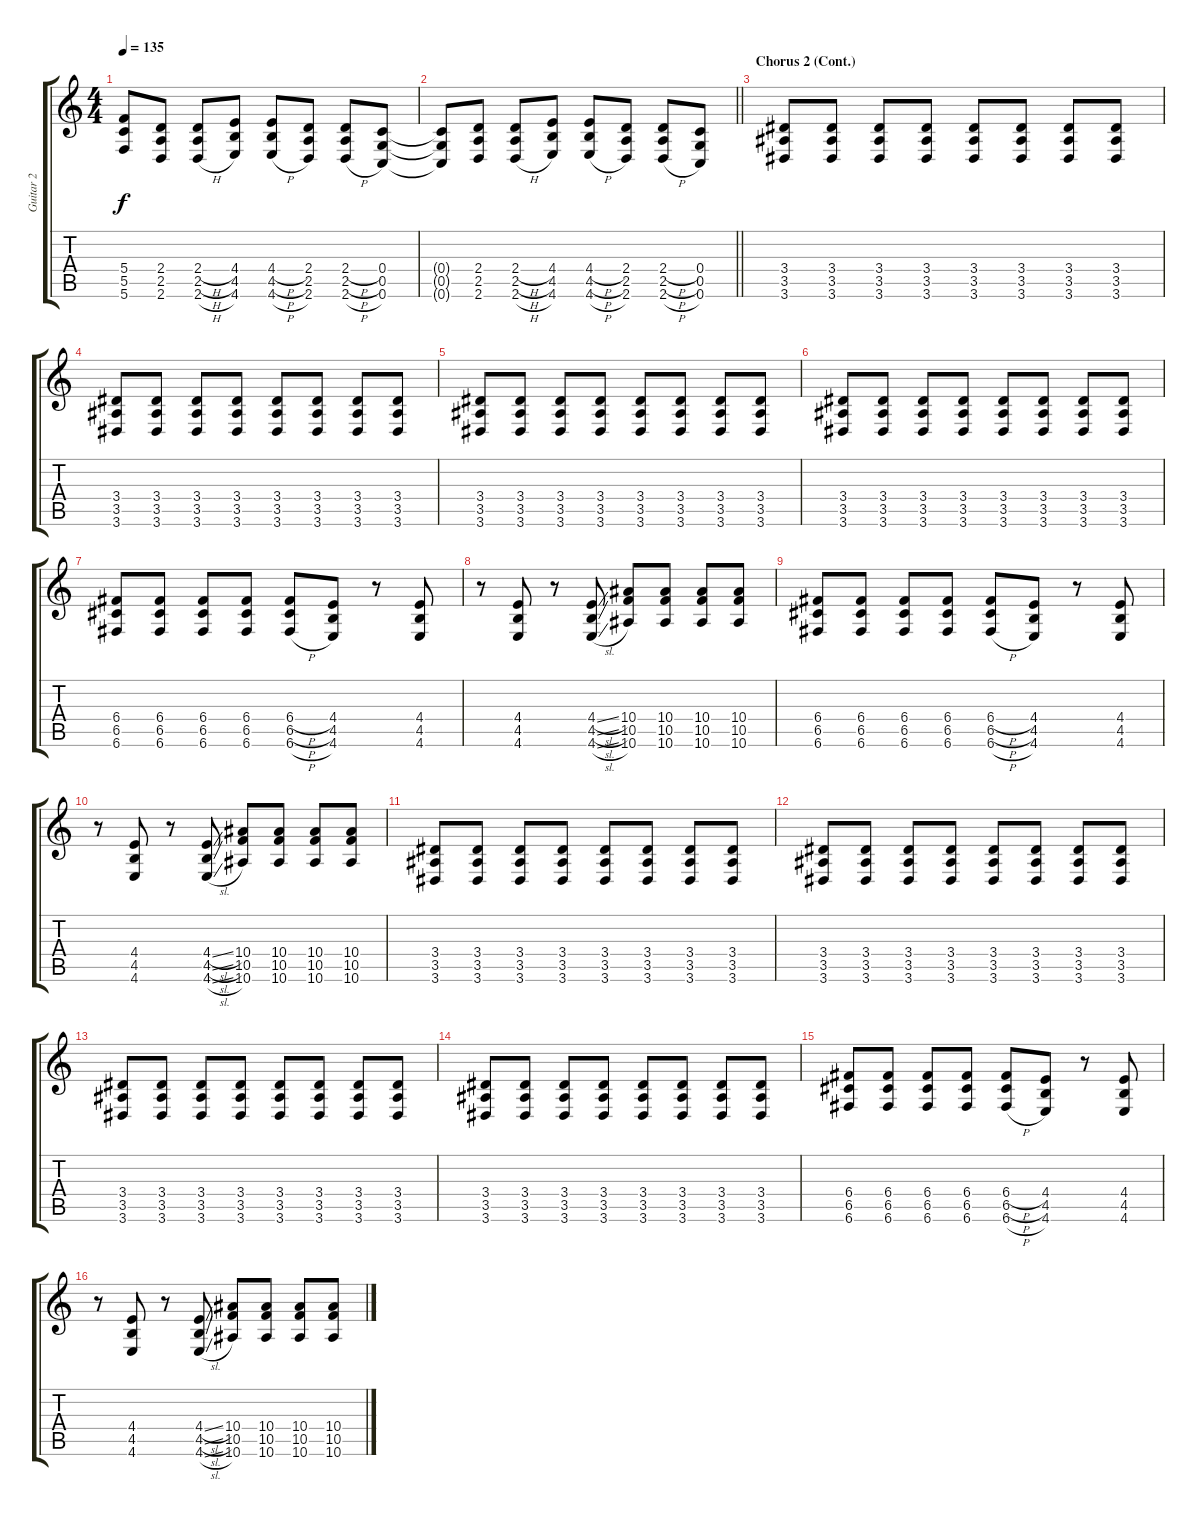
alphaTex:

\track ("Guitar 2" "Guitar 2") {instrument distortionguitar}
\staff {score tabs}
\tuning (D4 A3 F3 C3 G2 C2) {hide}
\ts (4 4)
\tempo 135
\clef g2
\ks c
(5.4 5.5 5.6).8{dy f} (2.4 2.5 2.6).8 (2.4{h} 2.5{h} 2.6{h}).8 (4.4 4.5 4.6).8 (4.4{h} 4.5{h} 4.6{h}).8 (2.4 2.5 2.6).8 (2.4{h} 2.5{h} 2.6{h}).8 (0.4 0.5 0.6).8 |
\barLineRight lightlight
(0.4{t} 0.5{t} 0.6{t}).8 (2.4 2.5 2.6).8 (2.4{h} 2.5{h} 2.6{h}).8 (4.4 4.5 4.6).8 (4.4{h} 4.5{h} 4.6{h}).8 (2.4 2.5 2.6).8 (2.4{h} 2.5{h} 2.6{h}).8 (0.4 0.5 0.6).8 |
\section ("" "Chorus 2 (Cont.)")
(3.4 3.5 3.6).8 (3.4 3.5 3.6).8 (3.4 3.5 3.6).8 (3.4 3.5 3.6).8 (3.4 3.5 3.6).8 (3.4 3.5 3.6).8 (3.4 3.5 3.6).8 (3.4 3.5 3.6).8 |
(3.4 3.5 3.6).8 (3.4 3.5 3.6).8 (3.4 3.5 3.6).8 (3.4 3.5 3.6).8 (3.4 3.5 3.6).8 (3.4 3.5 3.6).8 (3.4 3.5 3.6).8 (3.4 3.5 3.6).8 |
(3.4 3.5 3.6).8 (3.4 3.5 3.6).8 (3.4 3.5 3.6).8 (3.4 3.5 3.6).8 (3.4 3.5 3.6).8 (3.4 3.5 3.6).8 (3.4 3.5 3.6).8 (3.4 3.5 3.6).8 |
(3.4 3.5 3.6).8 (3.4 3.5 3.6).8 (3.4 3.5 3.6).8 (3.4 3.5 3.6).8 (3.4 3.5 3.6).8 (3.4 3.5 3.6).8 (3.4 3.5 3.6).8 (3.4 3.5 3.6).8 |
(6.4 6.5 6.6).8 (6.4 6.5 6.6).8 (6.4 6.5 6.6).8 (6.4 6.5 6.6).8 (6.4{h} 6.5{h} 6.6{h}).8 (4.4 4.5 4.6).8 r.8 (4.4 4.5 4.6).8 |
r.8 (4.4 4.5 4.6).8 r.8 (4.4{sl} 4.5{sl} 4.6{sl}).8 (10.4 10.5 10.6).8 (10.4 10.5 10.6).8 (10.4 10.5 10.6).8 (10.4 10.5 10.6).8 |
(6.4 6.5 6.6).8 (6.4 6.5 6.6).8 (6.4 6.5 6.6).8 (6.4 6.5 6.6).8 (6.4{h} 6.5{h} 6.6{h}).8 (4.4 4.5 4.6).8 r.8 (4.4 4.5 4.6).8 |
r.8 (4.4 4.5 4.6).8 r.8 (4.4{sl} 4.5{sl} 4.6{sl}).8 (10.4 10.5 10.6).8 (10.4 10.5 10.6).8 (10.4 10.5 10.6).8 (10.4 10.5 10.6).8 |
(3.4 3.5 3.6).8 (3.4 3.5 3.6).8 (3.4 3.5 3.6).8 (3.4 3.5 3.6).8 (3.4 3.5 3.6).8 (3.4 3.5 3.6).8 (3.4 3.5 3.6).8 (3.4 3.5 3.6).8 |
(3.4 3.5 3.6).8 (3.4 3.5 3.6).8 (3.4 3.5 3.6).8 (3.4 3.5 3.6).8 (3.4 3.5 3.6).8 (3.4 3.5 3.6).8 (3.4 3.5 3.6).8 (3.4 3.5 3.6).8 |
(3.4 3.5 3.6).8 (3.4 3.5 3.6).8 (3.4 3.5 3.6).8 (3.4 3.5 3.6).8 (3.4 3.5 3.6).8 (3.4 3.5 3.6).8 (3.4 3.5 3.6).8 (3.4 3.5 3.6).8 |
(3.4 3.5 3.6).8 (3.4 3.5 3.6).8 (3.4 3.5 3.6).8 (3.4 3.5 3.6).8 (3.4 3.5 3.6).8 (3.4 3.5 3.6).8 (3.4 3.5 3.6).8 (3.4 3.5 3.6).8 |
(6.4 6.5 6.6).8 (6.4 6.5 6.6).8 (6.4 6.5 6.6).8 (6.4 6.5 6.6).8 (6.4{h} 6.5{h} 6.6{h}).8 (4.4 4.5 4.6).8 r.8 (4.4 4.5 4.6).8 |
r.8 (4.4 4.5 4.6).8 r.8 (4.4{sl} 4.5{sl} 4.6{sl}).8 (10.4 10.5 10.6).8 (10.4 10.5 10.6).8 (10.4 10.5 10.6).8 (10.4 10.5 10.6).8
